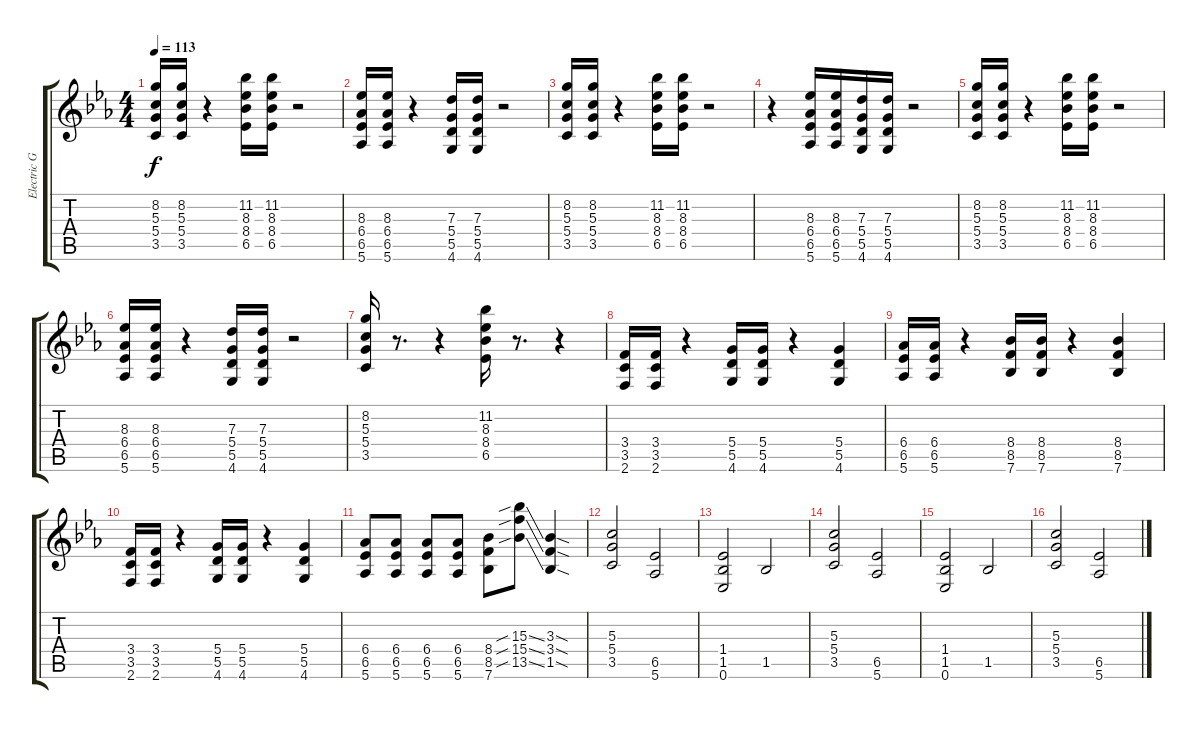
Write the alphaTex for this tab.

\track ("Electric Guitar" "Electric G") {instrument distortionguitar}
\staff {score tabs}
\tuning (E4 B3 G3 D3 A2 Eb2) {hide}
\ts (4 4)
\tempo 113
\clef g2
\ks eb
(8.2 5.3 5.4 3.5).16{dy f} (8.2 5.3 5.4 3.5).16 r.4 (11.2 8.3 8.4 6.5).16 (11.2 8.3 8.4 6.5).16 r.2 |
(8.3 6.4 6.5 5.6).16 (8.3 6.4 6.5 5.6).16 r.4 (7.3 5.4 5.5 4.6).16 (7.3 5.4 5.5 4.6).16 r.2 |
(8.2 5.3 5.4 3.5).16 (8.2 5.3 5.4 3.5).16 r.4 (11.2 8.3 8.4 6.5).16 (11.2 8.3 8.4 6.5).16 r.2 |
r.4 (8.3 6.4 6.5 5.6).16 (8.3 6.4 6.5 5.6).16 (7.3 5.4 5.5 4.6).16 (7.3 5.4 5.5 4.6).16 r.2 |
(8.2 5.3 5.4 3.5).16 (8.2 5.3 5.4 3.5).16 r.4 (11.2 8.3 8.4 6.5).16 (11.2 8.3 8.4 6.5).16 r.2 |
(8.3 6.4 6.5 5.6).16 (8.3 6.4 6.5 5.6).16 r.4 (7.3 5.4 5.5 4.6).16 (7.3 5.4 5.5 4.6).16 r.2 |
(8.2 5.3 5.4 3.5).16 r.8{d} r.4 (11.2 8.3 8.4 6.5).16 r.8{d} r.4 |
(3.4 3.5 2.6).16 (3.4 3.5 2.6).16 r.4 (5.4 5.5 4.6).16 (5.4 5.5 4.6).16 r.4 (5.4 5.5 4.6).4 |
(6.4 6.5 5.6).16 (6.4 6.5 5.6).16 r.4 (8.4 8.5 7.6).16 (8.4 8.5 7.6).16 r.4 (8.4 8.5 7.6).4 |
(3.4 3.5 2.6).16 (3.4 3.5 2.6).16 r.4 (5.4 5.5 4.6).16 (5.4 5.5 4.6).16 r.4 (5.4 5.5 4.6).4 |
(6.4 6.5 5.6).8 (6.4 6.5 5.6).8 (6.4 6.5 5.6).8 (6.4 6.5 5.6).8 (8.4 8.5 7.6).8 (15.3{sib ss} 15.4{sib ss} 13.5{sib ss}).8 (3.3{sod} 3.4{sod} 1.5{sod}).4 |
(5.3 5.4 3.5).2 (6.5 5.6).2 |
(1.4 1.5 0.6).2 1.5.2 |
(5.3 5.4 3.5).2 (6.5 5.6).2 |
(1.4 1.5 0.6).2 1.5.2 |
(5.3 5.4 3.5).2 (6.5 5.6).2
